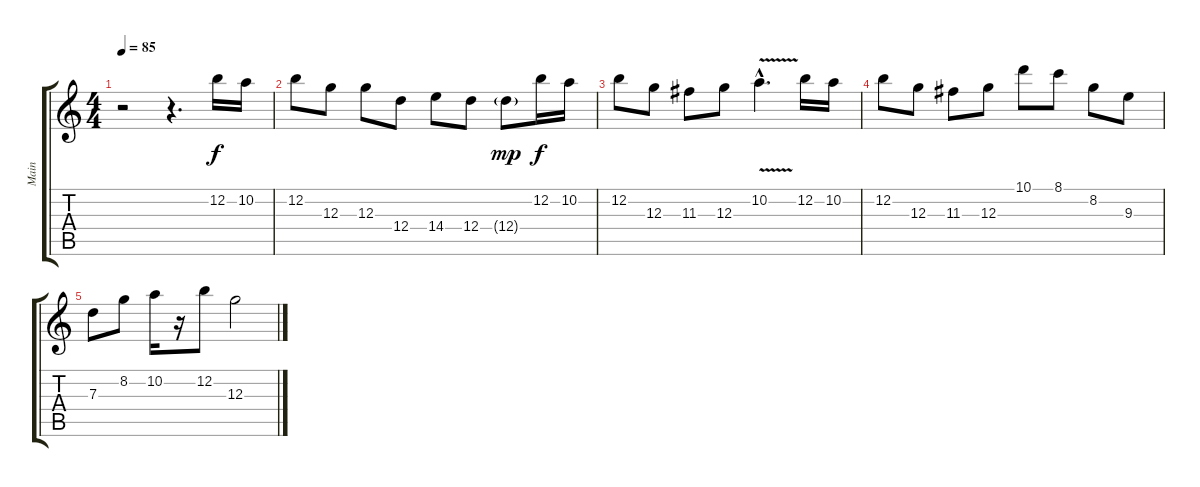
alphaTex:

\track ("Main" "Main") {instrument acousticguitarsteel}
\staff {score tabs}
\tuning (E4 B3 G3 D3 A2 E2) {hide}
\ts (4 4)
\tempo 85
\clef g2
\ks c
r.2{dy f} r.4{d} 12.2.16 10.2.16 |
12.2.8 12.3.8 12.3.8 12.4.8 14.4.8 12.4.8 12.4{g}.8{dy mp} 12.2.16{dy f} 10.2.16 |
12.2.8 12.3.8 11.3.8 12.3.8 10.2{v hac}.4{d} 12.2.16 10.2.16 |
12.2.8 12.3.8 11.3.8 12.3.8 10.1.8 8.1.8 8.2.8 9.3.8 |
7.3.8 8.2.8 10.2.16 r.16 12.2.8 12.3.2
